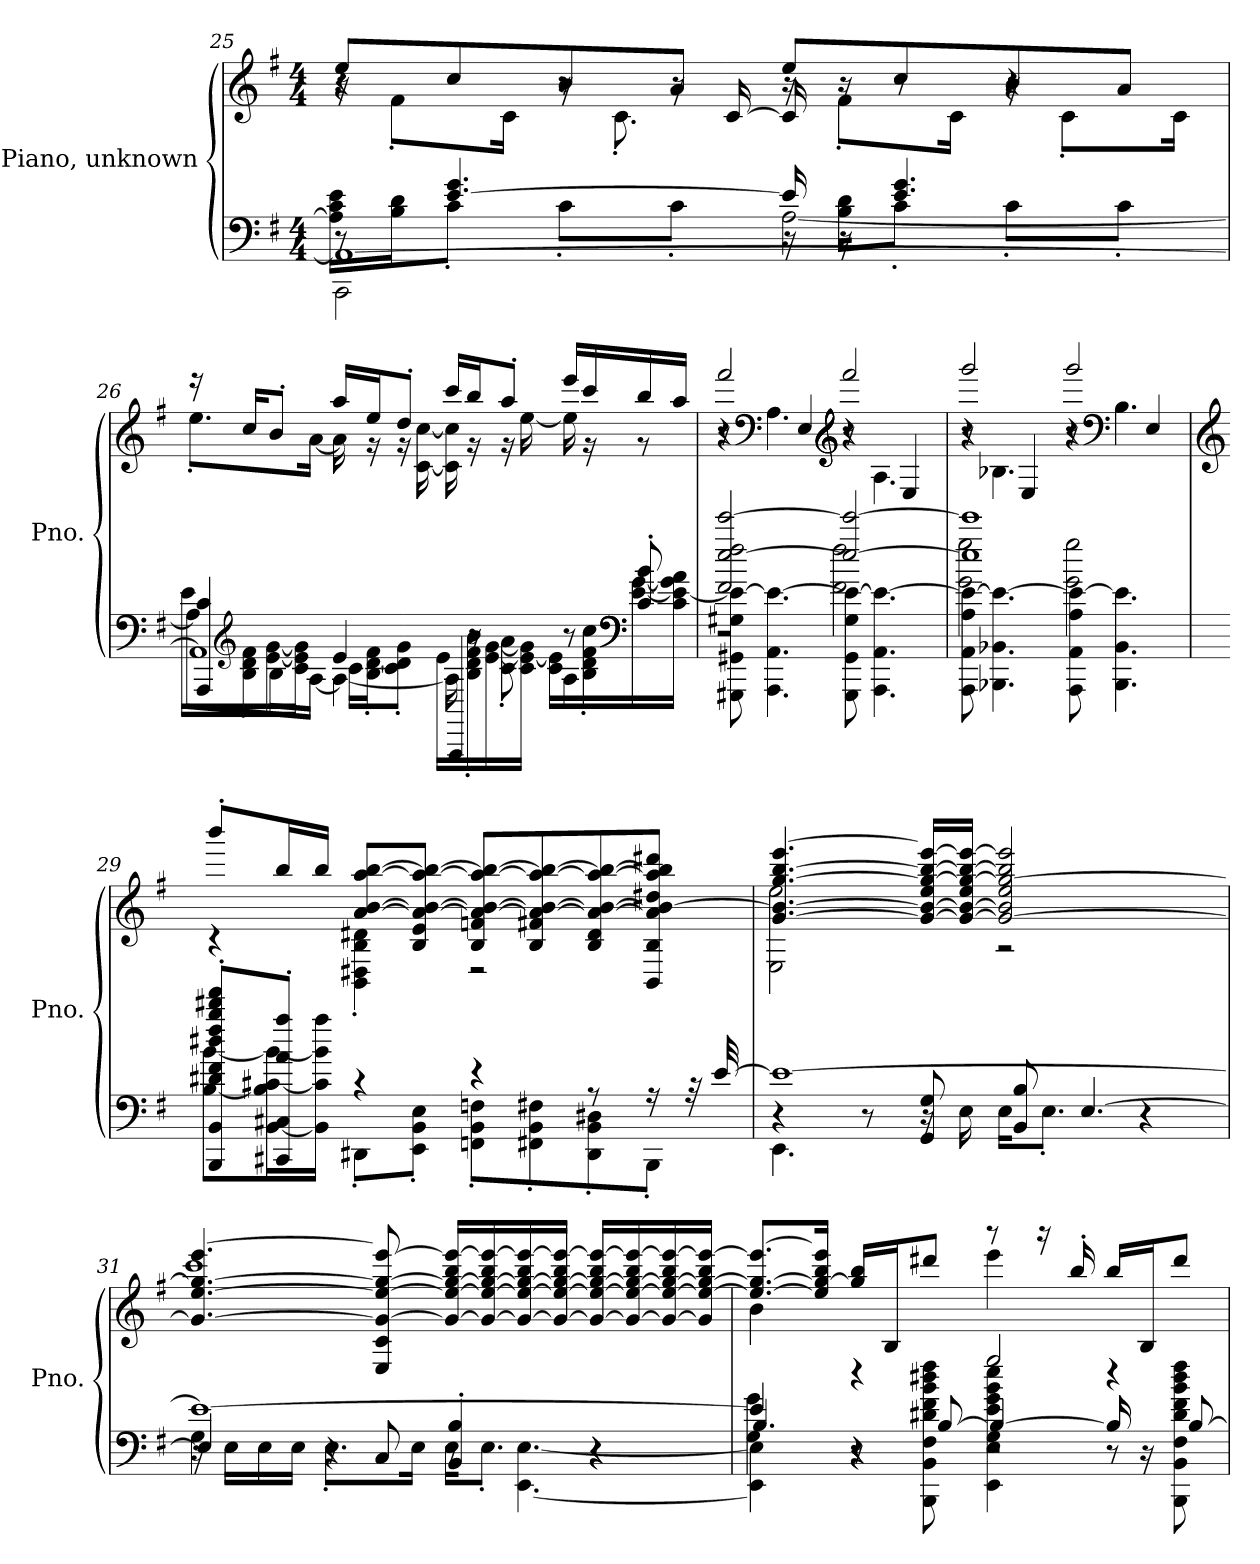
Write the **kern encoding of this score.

**kern	**kern
*part1	*part1
*staff2	*staff1
*I"Piano, unknown	*
*I'Pno.	*
*clefF4	*clefG2
*k[f#]	*k[f#]
*M4/4	*M4/4
=25	=25
*^	*^
*	*^	*	*^
*	*	*^	*	*	*
1AA_	2AAA\	8r	16A\] 16c\ 16e\LL	8ee/L	16r	4r
.	.	.	16B\ 16d\J	.	8f#'\L	.
.	.	[4.e/ 4.g/	8c'\J	8cc/	.	.
.	.	.	.	.	16c\Jk	.
.	.	.	8c'\L	8b/	16r	8r
.	.	.	.	.	8.c'\	.
.	.	.	8c'\J	8a/J	.	16r
.	.	.	.	.	.	[16c/
.	[2A\	16e/]	16r	8ee/L	16r	16c/]
.	.	16r	16B\ 16d\KL	.	8f#'\L	16r
.	.	4.e/ 4.g/	8c'\J	8cc/	.	8r
.	.	.	.	.	16c\Jk	.
.	.	.	8c'\L	8b/	16r	4r
.	.	.	.	.	8c'\L	.
.	.	.	8c'\J	8a/J	.	.
.	.	.	.	.	16c\Jk	.
*	*	*	*	*	*v	*v
!!LO:PB:g=z
=26	=26	=26	=26	=26	=26
1AA]	8A\L]	4AAA/ 4c/	16e\LL	16r	8.ee'\L
*clefG2	*	*	*	*	*
.	.	.	16B\' 16d\' 16f#\'	16cc/KL	.
.	16B\L	.	[16e\ [16g\	8b'/J	.
.	[16A\JJ	.	16c\ 16e\] 16g\]JJ	.	[16a\Jk
.	4A\_	4e/	16c\LL	16aa/LL	16a\]
.	.	.	16B\' [16d\' 16f#\'J	16ee/J	16r
.	.	.	8c\' 8d\]' 8g\'J	8dd'/J	16r
.	.	.	.	.	[16c\ [16cc\
.	16A\]	4AAA/	16e\LL	16ccc/LL	16c\] 16cc\]
.	16r	.	16B\' 16d\' 16f#\' 16b\'	16bb/J	16r
.	8c\' 8a\'	.	[16e\ [16g\	8aa'/J	16r
.	.	.	16c\ 16e\_ 16g\]JJ	.	[16ee\
.	4A\	8r	16c\ 16e\]LL	16eee/LL	16ee\]
.	.	.	16B\' 16d\' 16f#\' 16cc\'	16ccc/	16r
*clefF4	*	*	*	*	*
.	.	8c/' 8b/'	[16e\ [16g\	16bb/	8r
.	.	.	16c\ 16e\_ 16g\] 16a\JJ	16aa/JJ	.
*	*	*v	*v	*	*
=27	=27	=27	=27	=27
*	*	*	*	*^
2f#/ [2ee/ 2ff#/ [2eee/	2r	8GGG#X\ 8GG#X\ 8G#X\ 8e\_	2fff#/	8r	4r
*	*	*	*clefF4	*	*
.	.	4.AAA\ 4.AA\ 4.e\_	.	4.A\	.
.	.	.	.	.	4E/
*	*	*	*clefG2	*	*
2ee/_ 2eee/_	2f#\ 2ff#\	8GGG#\ 8GG#\ 8G#\ 8e\_	2fff#/	8r	4r
.	.	4.AAA\ 4.AA\ 4.e\_	.	4.A\	.
.	.	.	.	.	4E/
!!LO:LB:g=z	!!	!!
=28	=28	=28	=28	=28	=28
1ee] 1eee]	2g\ 2gg\	8AAA\ 8AA\ 8A\ 8e\_	2ggg/	8r	4r
.	.	4.BBB-X\ 4.BB-X\ 4.e\_	.	4.B-X\	.
.	.	.	.	.	4E/
.	2g\ 2gg\	8AAA\ 8AA\ 8A\ 8e\_	2ggg/	8r	4r
*	*	*	*clefF4	*	*
.	.	4.BBB-\ 4.BB-\ 4.e\]	.	4.B-\	.
.	.	.	.	.	4E/
*v	*v	*v	*	*	*
*	*v	*v	*v
=29	=29
*	*clefG2
*^	*^
8BBB/' 8BB/' 8d#X/' 8f#/' 8dd#X/' 8ff#/' 8bb/' 8ddd#X/' 8fff#/'L	[8B\ [8b\L	8bbb'/L	4r
8CC#X/' 8C#X/' 8a/' 8aa/'J	[16BB\ 16B\] [16c#X\ 16b\_L	16bb/L	.
.	16BB\] 16c#\] 16b\] 16aa\JJ	16bb/JJ	.
4r	8DD#X'\L	[8a/ [8b/ [8aa/ [8bb/L	4BB\' 4D#X\' 4B\' 4d#X\'
.	8EE\' 8BB\' 8E\'J	8B/ 8e/ 8a/_ 8b/_ 8aa/_ 8bb/_J	.
4r	8FFn\' 8BB\' 8Fn\'L	8B/ 8fn/ 8a/_ 8b/_ 8aa/_ 8bb/_L	2r
.	8FF#X\' 8BB\' 8F#X\'	8B/ 8f#X/ 8a/_ 8b/_ 8aa/_ 8bb/_	.
8r	8DD#\' 8BB\' 8D#X\'	8B/ 8d#/ 8a/_ 8b/_ 8aa/_ 8bb/_	.
16r	8BBB'\J	8BB/ 8B/ 8a/] 8b/_ 8dd#X/ 8aa/] 8bb/] 8ddd#X/J	.
32r	.	.	.
[32e/	.	.	.
!!LO:LB:g=z	!!
=30	=30	=30	=30
*	*^	*	*
1e_	4.EE\	4r	[4.g/ 4.b/_ [4.gg/ [4.bb/ [4.eee/	2E\ 2ee\
.	.	8r	.	.
.	16r	8GG/ 8G/	16g/_ 16b/_ 16ee/ 16gg/_ 16bb/_ 16eee/_LL	.
.	16E\	.	16g/_ 16b/_ 16ee/ 16gg/_ 16bb/_ 16eee/_JJ	.
.	16E\KL	8BB/ 8B/	2g/_ 2b/] 2ee/ 2gg/_ 2bb/] 2eee/]	2r
.	8.E'\J	.	.	.
.	.	[4.E/	.	.
.	4r	.	.	.
=31	=31	=31	=31	=31
*	*	*^	*	*
1e_	16r	4E/]	4G\	4.g/_ [4.ee/ 4.gg/_ [4.eee/	1ccc
.	16E\LL	.	.	.	.
.	16E\	.	.	.	.
.	16E\JJ	.	.	.	.
.	8.E'\L	8r	4r	.	.
.	.	8C/	.	8E/ 8c/ 8g/_ 8ee/_ 8gg/_ 8eee/_	.
.	16E\Jk	.	.	.	.
.	16E\KL	4BB/' 4B/'	8r	16g/_ 16ee/_ 16gg/_ 16bb/ 16eee/_LL	.
.	8.E'\J	.	.	16g/_ 16ee/_ 16gg/_ 16bb/ 16eee/_	.
.	.	.	[4.EE\ [4.E\	16g/_ 16ee/_ 16gg/_ 16bb/ 16eee/_	.
.	.	.	.	16g/_ 16ee/_ 16gg/_ 16bb/ 16eee/_JJ	.
.	4r	4r	.	16g/_ 16ee/_ 16gg/_ 16bb/ 16eee/_LL	.
.	.	.	.	16g/_ 16ee/_ 16gg/_ 16bb/ 16eee/_	.
.	.	.	.	16g/_ 16ee/_ 16gg/_ 16bb/ 16eee/_	.
.	.	.	.	16g/] 16ee/_ 16gg/_ 16bb/ 16eee/_JJ	.
!!LO:LB:g=z	!!
=32	=32	=32	=32	=32	=32
4e/]	4G\ 4g\	4.B/	4EE\] 4E\]	8.ee/_ 8.gg/_ 8.eee/_L	4b\
.	.	.	.	16ee/] 16gg/_ 16bb/ 16eee/]Jk	.
4r	8r	.	4r	16gg/] 16bb/LL	4r
.	.	.	.	16B/J	.
.	8BBB\ 8BB\ 8F#\ 8d#X\ 8f#\ 8b\ 8dd#X\ 8ff#\	[8B/	.	8ddd#X/J	.
2gg/	4EE\ 4E\ 4G\ 4e\ 4g\ 4b\ 4ee\	4B/_	2r	8r	4eee\
.	.	.	.	16r	.
.	.	.	.	16bb'/	.
.	8r	16B/]	.	16bb/LL	4r
.	.	16r	.	16B/J	.
.	8BBB\ 8BB\ 8F#\ 8d#\ 8f#\ 8b\ 8dd#\ 8ff#\	[8B/	.	8ddd#/J	.
*v	*v	*v	*v	*	*
*	*v	*v
=	=
*-	*-
